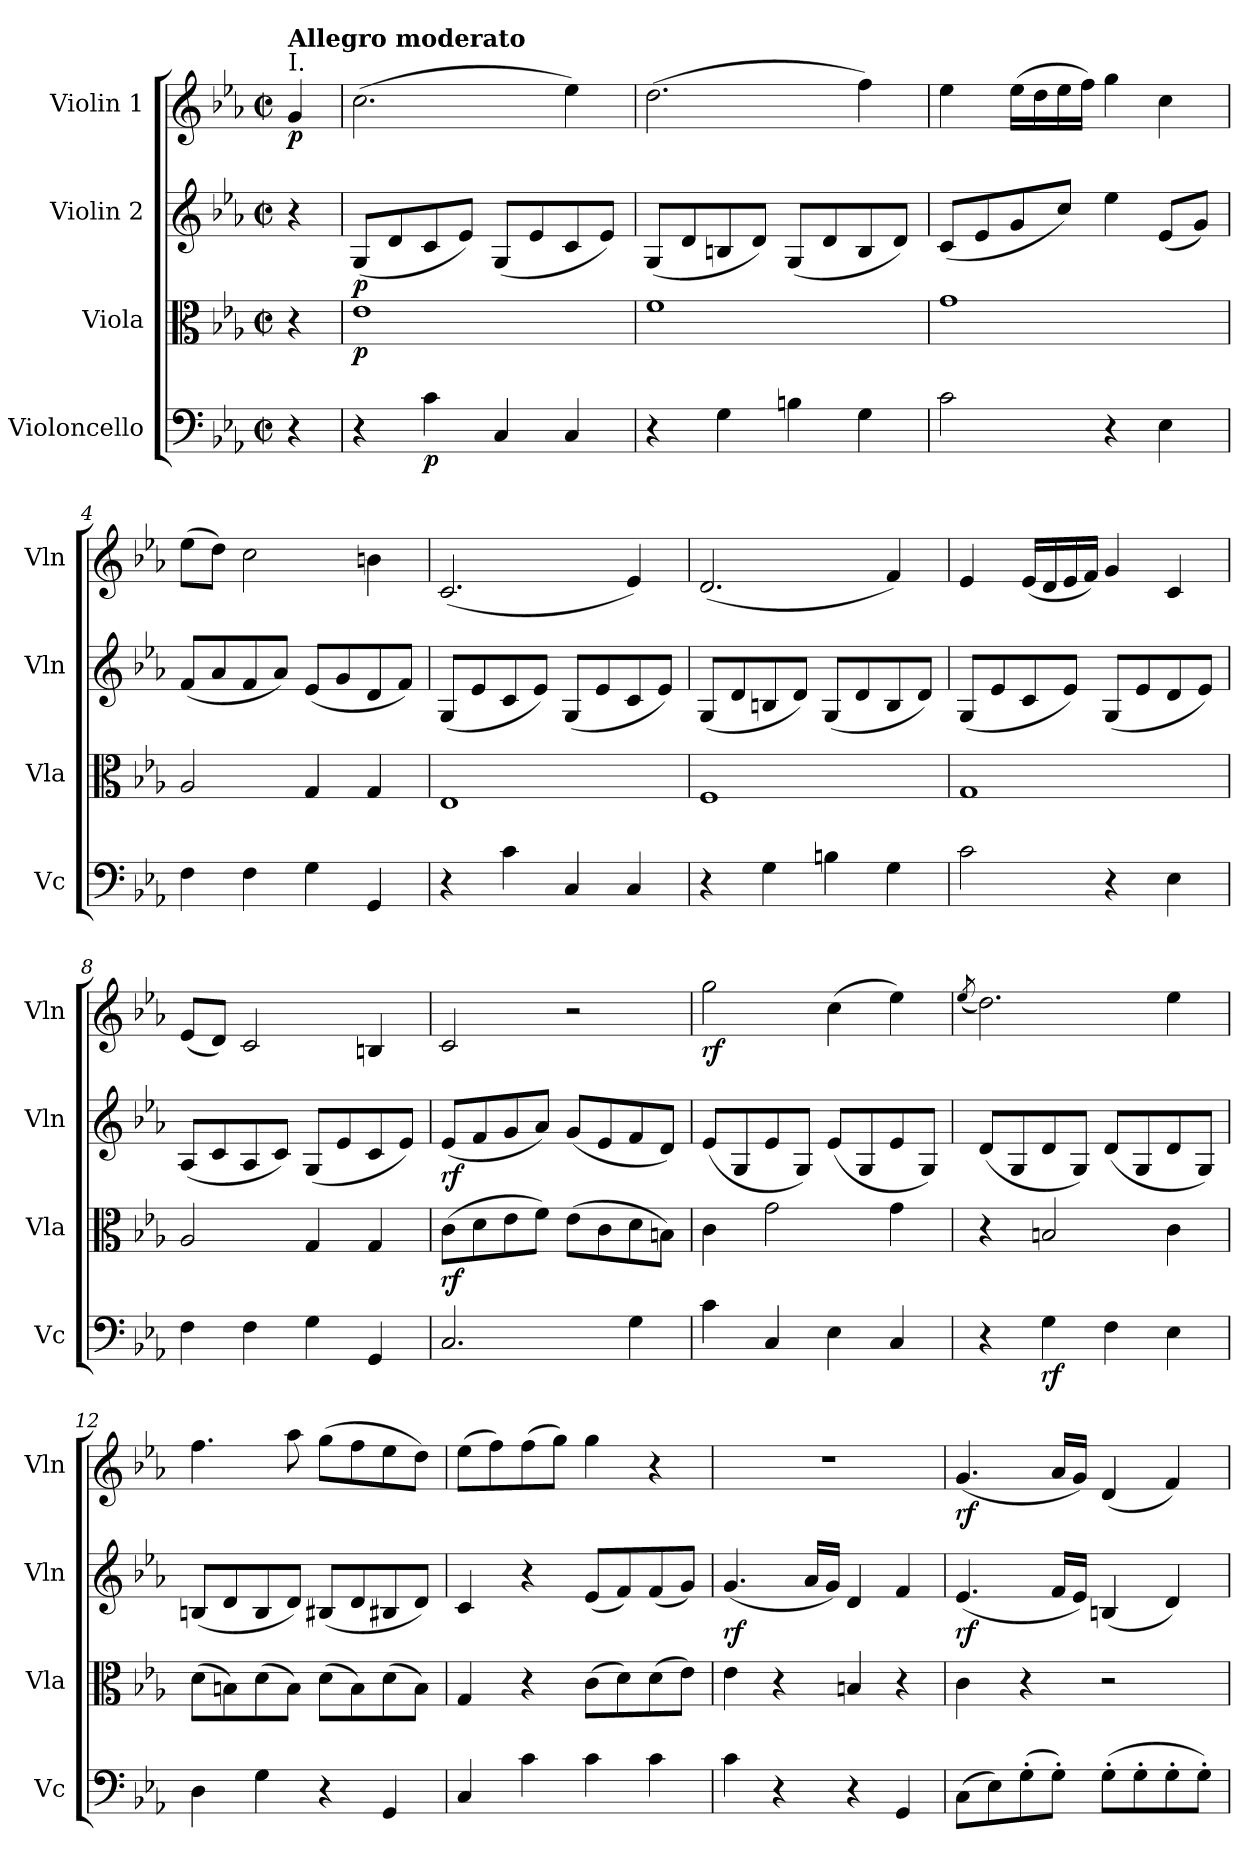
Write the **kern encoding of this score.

**kern	**dynam	**kern	**dynam	**kern	**dynam	**kern	**dynam
*part4	*part4	*part3	*part3	*part2	*part2	*part1	*part1
*staff4	*staff4	*staff3	*staff3	*staff2	*staff2	*staff1	*staff1
*I"Violoncello	*	*I"Viola	*	*I"Violin 2	*	*I"Violin 1	*
*I'Vc	*	*I'Vla	*	*I'Vln	*	*I'Vln	*
*clefF4	*	*clefC3	*	*clefG2	*	*clefG2	*
*k[b-e-a-]	*	*k[b-e-a-]	*	*k[b-e-a-]	*	*k[b-e-a-]	*
*M2/2	*	*M2/2	*	*M2/2	*	*M2/2	*
*met(c|)	*	*met(c|)	*	*met(c|)	*	*met(c|)	*
=	=	=	=	=	=	=	=
!	!	!	!	!	!	!LO:TX:a:t=I.	!
!	!	!	!	!	!	!LO:TX:a:B:t=Allegro moderato	!
!	!	!	!	!	!	!	!LO:DY:b
4r	.	4r	.	4r	.	4g/	p
=1	=1	=1	=1	=1	=1	=1	=1
!	!	!	!LO:DY:b	!	!LO:DY:b	!	!
4r	.	1e-	p	(8G/L	p	(>2.cc\	.
.	.	.	.	8d/	.	.	.
!	!LO:DY:b	!	!	!	!	!	!
4c\	p	.	.	8c/	.	.	.
.	.	.	.	8e-/J)	.	.	.
4C/	.	.	.	(8G/L	.	.	.
.	.	.	.	8e-/	.	.	.
4C/	.	.	.	8c/	.	4ee-\)	.
.	.	.	.	8e-/J)	.	.	.
=2	=2	=2	=2	=2	=2	=2	=2
4r	.	1f	.	(8G/L	.	(>2.dd\	.
.	.	.	.	8d/	.	.	.
4G\	.	.	.	8Bn/	.	.	.
.	.	.	.	8d/J)	.	.	.
4Bn\	.	.	.	(8G/L	.	.	.
.	.	.	.	8d/	.	.	.
4G\	.	.	.	8B/	.	4ff\)	.
.	.	.	.	8d/J)	.	.	.
=3	=3	=3	=3	=3	=3	=3	=3
2c\	.	1g	.	(8c/L	.	4ee-\	.
.	.	.	.	8e-/	.	.	.
.	.	.	.	8g/	.	(>16ee-\LL	.
.	.	.	.	.	.	16dd\	.
.	.	.	.	8cc/J)	.	16ee-\	.
.	.	.	.	.	.	16ff\JJ)	.
4r	.	.	.	4ee-\	.	4gg\	.
4E-\	.	.	.	(8e-/L	.	4cc\	.
.	.	.	.	8g/J)	.	.	.
=4	=4	=4	=4	=4	=4	=4	=4
4F\	.	2A-/	.	(8f/L	.	(8ee-\L	.
.	.	.	.	8a-/	.	8dd\J)	.
4F\	.	.	.	8f/	.	2cc\	.
.	.	.	.	8a-/J)	.	.	.
4G\	.	4G/	.	(8e-/L	.	.	.
.	.	.	.	8g/	.	.	.
4GG/	.	4G/	.	8d/	.	4bn\	.
.	.	.	.	8f/J)	.	.	.
!!LO:LB:g=z
=5	=5	=5	=5	=5	=5	=5	=5
4r	.	1E-	.	(8G/L	.	(<2.c/	.
.	.	.	.	8e-/	.	.	.
4c\	.	.	.	8c/	.	.	.
.	.	.	.	8e-/J)	.	.	.
4C/	.	.	.	(8G/L	.	.	.
.	.	.	.	8e-/	.	.	.
4C/	.	.	.	8c/	.	4e-/)	.
.	.	.	.	8e-/J)	.	.	.
=6	=6	=6	=6	=6	=6	=6	=6
4r	.	1F	.	(8G/L	.	(<2.d/	.
.	.	.	.	8d/	.	.	.
4G\	.	.	.	8Bn/	.	.	.
.	.	.	.	8d/J)	.	.	.
4Bn\	.	.	.	(8G/L	.	.	.
.	.	.	.	8d/	.	.	.
4G\	.	.	.	8B/	.	4f/)	.
.	.	.	.	8d/J)	.	.	.
!!LO:LB:g=z
=7	=7	=7	=7	=7	=7	=7	=7
2c\	.	1G	.	(8G/L	.	4e-/	.
.	.	.	.	8e-/	.	.	.
.	.	.	.	8c/	.	(<16e-/LL	.
.	.	.	.	.	.	16d/	.
.	.	.	.	8e-/J)	.	16e-/	.
.	.	.	.	.	.	16f/JJ)	.
4r	.	.	.	(8G/L	.	4g/	.
.	.	.	.	8e-/	.	.	.
4E-\	.	.	.	8d/	.	4c/	.
.	.	.	.	8e-/J)	.	.	.
=8	=8	=8	=8	=8	=8	=8	=8
4F\	.	2A-/	.	(8A-/L	.	(8e-/L	.
.	.	.	.	8c/	.	8d/J)	.
4F\	.	.	.	8A-/	.	2c/	.
.	.	.	.	8c/J)	.	.	.
4G\	.	4G/	.	(8G/L	.	.	.
.	.	.	.	8e-/	.	.	.
4GG/	.	4G/	.	8c/	.	4Bn/	.
.	.	.	.	8e-/J)	.	.	.
=9	=9	=9	=9	=9	=9	=9	=9
!	!	!	!LO:DY:b	!	!LO:DY:b	!	!
2.C/	.	(8c\L	rf	(8e-/L	rf	2c/	.
.	.	8d\	.	8f/	.	.	.
.	.	8e-\	.	8g/	.	.	.
.	.	8f\J)	.	8a-/J)	.	.	.
.	.	(8e-\L	.	(8g/L	.	2r	.
.	.	8c\	.	8e-/	.	.	.
4G\	.	8d\	.	8f/	.	.	.
.	.	8Bn\J)	.	8d/J)	.	.	.
=10	=10	=10	=10	=10	=10	=10	=10
!	!	!	!	!	!	!	!LO:DY:b
4c\	.	4c\	.	(8e-/L	.	2gg\	rf
.	.	.	.	8G/	.	.	.
4C/	.	2g\	.	8e-/	.	.	.
.	.	.	.	8G/J)	.	.	.
4E-\	.	.	.	(8e-/L	.	(>4cc\	.
.	.	.	.	8G/	.	.	.
4C/	.	4g\	.	8e-/	.	4ee-\)	.
.	.	.	.	8G/J)	.	.	.
!!LO:LB:g=z
=11	=11	=11	=11	=11	=11	=11	=11
.	.	.	.	.	.	(8qee-/	.
4r	.	4r	.	(8d/L	.	2.dd\)	.
.	.	.	.	8G/	.	.	.
!	!LO:DY:b	!	!	!	!	!	!
4G\	rf	2Bn/	.	8d/	.	.	.
.	.	.	.	8G/J)	.	.	.
4F\	.	.	.	(8d/L	.	.	.
.	.	.	.	8G/	.	.	.
4E-\	.	4c\	.	8d/	.	4ee-\	.
.	.	.	.	8G/J)	.	.	.
=12	=12	=12	=12	=12	=12	=12	=12
4D\	.	(8d\L	.	(8Bn/L	.	4.ff\	.
.	.	8Bn\)	.	8d/	.	.	.
4G\	.	(8d\	.	8B/	.	.	.
.	.	8B\J)	.	8d/J)	.	8aa-\	.
4r	.	(8d\L	.	(8B#X/L	.	(8gg\L	.
.	.	8B\)	.	8d/	.	8ff\	.
4GG/	.	(8d\	.	8B#X/	.	8ee-\	.
.	.	8B\J)	.	8d/J)	.	8dd\J)	.
!!LO:LB:g=z
=13	=13	=13	=13	=13	=13	=13	=13
4C/	.	4G/	.	4c/	.	(>8ee-\L	.
.	.	.	.	.	.	8ff\)	.
4c\	.	4r	.	4r	.	(>8ff\	.
.	.	.	.	.	.	8gg\J)	.
4c\	.	(8c\L	.	(8e-/L	.	4gg\	.
.	.	8d\)	.	8f/)	.	.	.
4c\	.	(8d\	.	(8f/	.	4r	.
.	.	8e-\J)	.	8g/J)	.	.	.
=14	=14	=14	=14	=14	=14	=14	=14
!	!	!	!	!	!LO:DY:b	!	!
4c\	.	4e-\	.	(4.g/	rf	1r	.
4r	.	4r	.	.	.	.	.
.	.	.	.	16a-/LL	.	.	.
.	.	.	.	16g/JJ)	.	.	.
4r	.	4Bn/	.	4d/	.	.	.
4GG/	.	4r	.	4f/	.	.	.
=15	=15	=15	=15	=15	=15	=15	=15
!	!	!	!	!	!LO:DY:b	!	!LO:DY:b
(8C\L	.	4c\	.	(4.e-/	rf	(4.g/	rf
8E-\)	.	.	.	.	.	.	.
(8G'\	.	4r	.	.	.	.	.
8G'\J)	.	.	.	16f/LL	.	16a-/LL	.
.	.	.	.	16e-/JJ)	.	16g/JJ)	.
(8G'\L	.	2r	.	(4Bn/	.	(<4d/	.
8G'\	.	.	.	.	.	.	.
8G'\	.	.	.	4d/)	.	4f/)	.
8G'\J)	.	.	.	.	.	.	.
=	=	=	=	=	=	=	=
*-	*-	*-	*-	*-	*-	*-	*-
